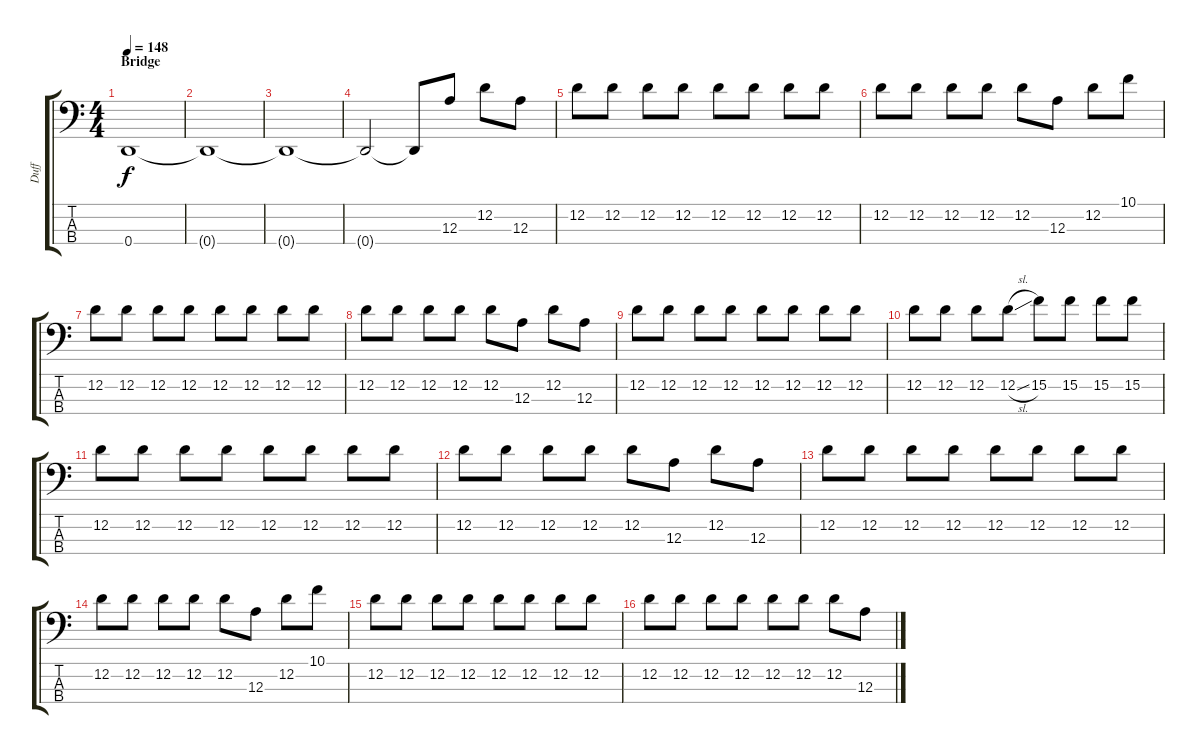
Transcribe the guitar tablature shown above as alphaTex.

\track ("Duff" "Duff") {instrument electricbasspick}
\staff {score tabs}
\tuning (G2 D2 A1 D1) {hide}
\ts (4 4)
\section ("" "Bridge")
\tempo 148
\clef f4
\ks c
0.4.1{dy f} |
0.4{t}.1 |
0.4{t}.1 |
0.4{t}.2 0.4{t}.8 12.3.8 12.2.8 12.3.8 |
12.2.8 12.2.8 12.2.8 12.2.8 12.2.8 12.2.8 12.2.8 12.2.8 |
12.2.8 12.2.8 12.2.8 12.2.8 12.2.8 12.3.8 12.2.8 10.1.8 |
12.2.8 12.2.8 12.2.8 12.2.8 12.2.8 12.2.8 12.2.8 12.2.8 |
12.2.8 12.2.8 12.2.8 12.2.8 12.2.8 12.3.8 12.2.8 12.3.8 |
12.2.8 12.2.8 12.2.8 12.2.8 12.2.8 12.2.8 12.2.8 12.2.8 |
12.2.8 12.2.8 12.2.8 12.2{sl}.8 15.2.8 15.2.8 15.2.8 15.2.8 |
12.2.8 12.2.8 12.2.8 12.2.8 12.2.8 12.2.8 12.2.8 12.2.8 |
12.2.8 12.2.8 12.2.8 12.2.8 12.2.8 12.3.8 12.2.8 12.3.8 |
12.2.8 12.2.8 12.2.8 12.2.8 12.2.8 12.2.8 12.2.8 12.2.8 |
12.2.8 12.2.8 12.2.8 12.2.8 12.2.8 12.3.8 12.2.8 10.1.8 |
12.2.8 12.2.8 12.2.8 12.2.8 12.2.8 12.2.8 12.2.8 12.2.8 |
12.2.8 12.2.8 12.2.8 12.2.8 12.2.8 12.2.8 12.2.8 12.3.8
